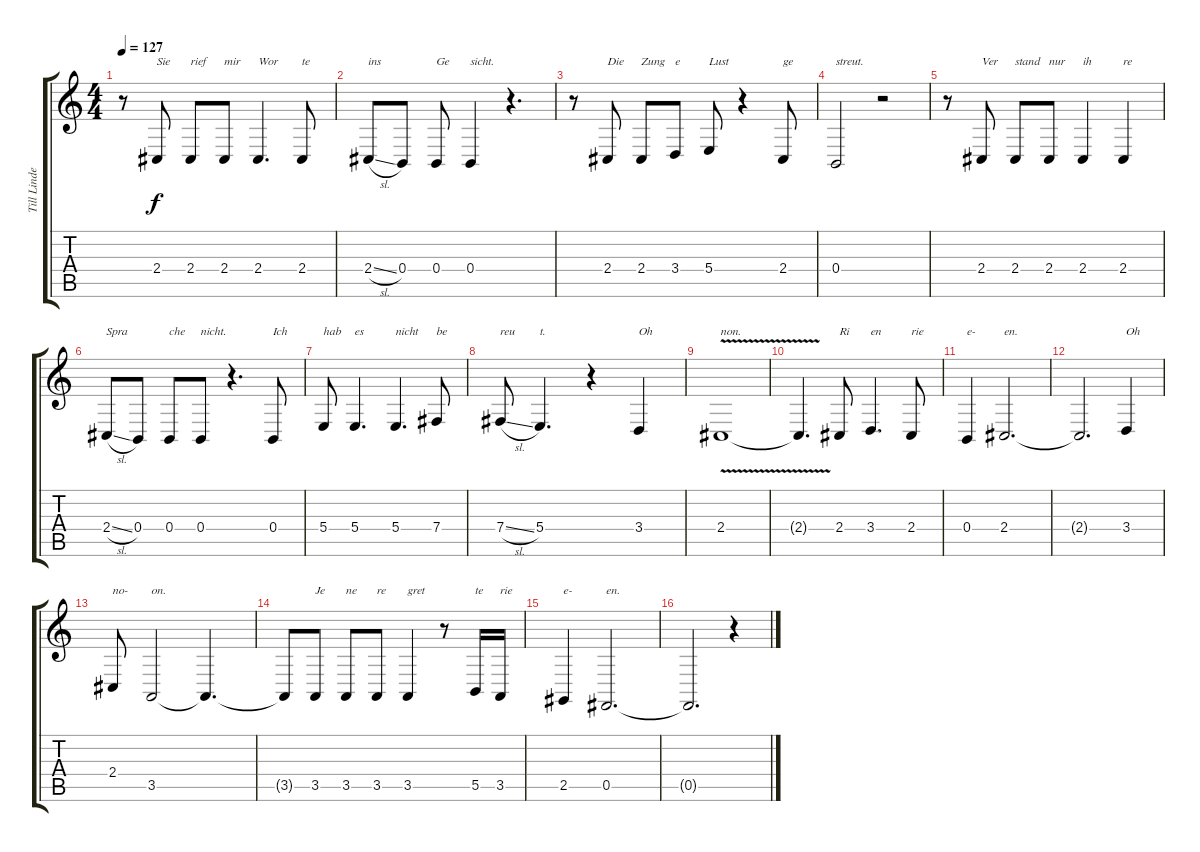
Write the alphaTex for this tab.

\track ("Till Lindemann - Voice" "Till Linde") {instrument cello}
\staff {score tabs}
\tuning (Db4 Ab3 E3 B2 Gb2 Db2) {hide}
\ts (4 4)
\tempo 127
\clef g2
\ks c
r.8{dy f} 2.4.8{txt "Sie"} 2.4.8{txt "rief"} 2.4.8{txt "mir"} 2.4.4{d txt "Wor"} 2.4.8{txt "te"} |
2.4{sl}.8{txt "ins"} 0.4.8 0.4.8{txt "Ge"} 0.4.4{txt "sicht."} r.4{d} |
r.8 2.4.8{txt "Die"} 2.4.8{txt "Zung"} 3.4.8{txt "e"} 5.4.8{txt "Lust"} r.4 2.4.8{txt "ge"} |
0.4.2{txt "streut."} r.2 |
r.8 2.4.8{txt "Ver"} 2.4.8{txt "stand"} 2.4.8{txt "nur"} 2.4.4{txt "ih"} 2.4.4{txt "re"} |
2.4{sl}.8{txt "Spra"} 0.4.8 0.4.8{txt "che"} 0.4.8{txt "nicht."} r.4{d} 0.4.8{txt "Ich"} |
5.4.8{txt "hab"} 5.4.4{d txt "es"} 5.4.4{d txt "nicht"} 7.4.8{txt "be"} |
7.4{sl}.8{txt "reu"} 5.4.4{d txt "t."} r.4 3.4.4{txt "Oh"} |
2.4{v}.1{txt "non."} |
2.4{t}.4{d} 2.4.8{txt "Ri"} 3.4.4{d txt "en"} 2.4.8{txt "rie"} |
0.4.4{txt "e-"} 2.4.2{d txt "en."} |
2.4{t}.2{d} 3.4.4{txt "Oh"} |
2.4.8{txt "no-"} 3.5.2{txt "on."} 3.5{t}.4{d} |
3.5{t}.8 3.5.8{txt "Je"} 3.5.8{txt "ne"} 3.5.8{txt "re"} 3.5.4{txt "gret"} r.8 5.5.16{txt "te"} 3.5.16{txt "rie"} |
2.5.4{txt "e-"} 0.5.2{d txt "en."} |
0.5{t}.2{d} r.4
